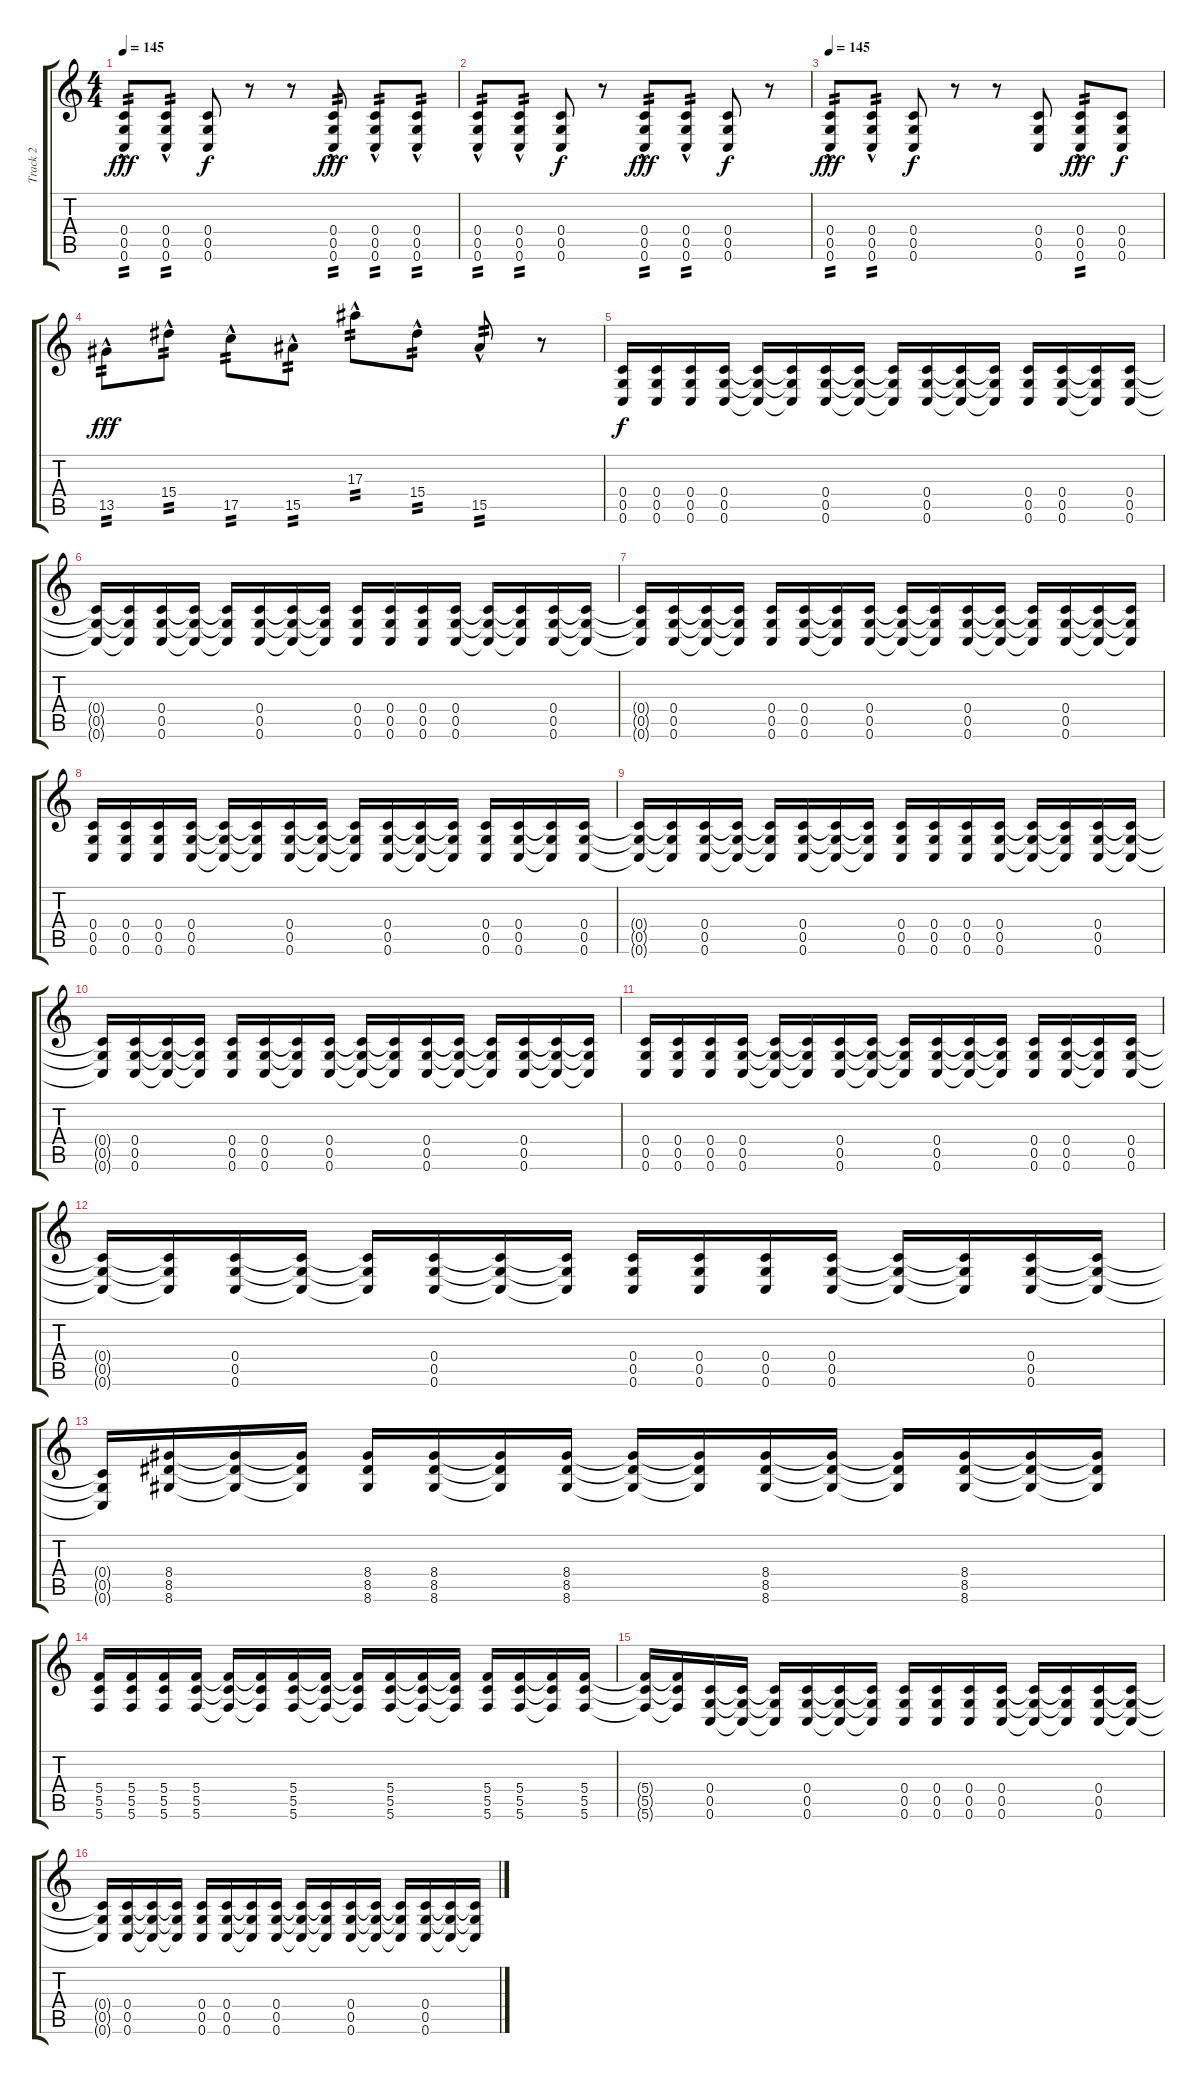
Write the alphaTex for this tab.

\track ("Track 2" "Track 2") {instrument overdrivenguitar}
\staff {score tabs}
\tuning (D4 A3 F3 C3 G2 C2) {hide}
\ts (4 4)
\tempo 145
\clef g2
\ks c
(0.4{hac} 0.5{hac} 0.6{hac}).8{tp 2 dy fff} (0.4{hac} 0.5{hac} 0.6{hac}).8{tp 2} (0.4 0.5 0.6).8{dy f} r.8 r.8 (0.4{hac} 0.5{hac} 0.6{hac}).8{tp 2 dy fff} (0.4{hac} 0.5{hac} 0.6{hac}).8{tp 2} (0.4{hac} 0.5{hac} 0.6{hac}).8{tp 2} |
(0.4{hac} 0.5{hac} 0.6{hac}).8{tp 2} (0.4{hac} 0.5{hac} 0.6{hac}).8{tp 2} (0.4 0.5 0.6).8{dy f} r.8 (0.4{hac} 0.5{hac} 0.6{hac}).8{tp 2 dy fff} (0.4{hac} 0.5{hac} 0.6{hac}).8{tp 2} (0.4 0.5 0.6).8{dy f} r.8 |
\tempo 145
(0.4{hac} 0.5{hac} 0.6{hac}).8{tp 2 dy fff} (0.4{hac} 0.5{hac} 0.6{hac}).8{tp 2} (0.4 0.5 0.6).8{dy f} r.8 r.8 (0.4 0.5 0.6).8 (0.4{hac} 0.5{hac} 0.6{hac}).8{tp 2 dy fff} (0.4 0.5 0.6).8{dy f} |
13.5{hac}.8{tp 2 dy fff} 15.4{hac}.8{tp 2} 17.5{hac}.8{tp 2} 15.5{hac}.8{tp 2} 17.3{hac}.8{tp 2} 15.4{hac}.8{tp 2} 15.5{hac}.8{tp 2} r.8 |
(0.4 0.5 0.6).16{dy f} (0.4 0.5 0.6).16 (0.4 0.5 0.6).16 (0.4 0.5 0.6).16 (0.4{t} 0.5{t} 0.6{t}).16 (0.4{t} 0.5{t} 0.6{t}).16 (0.4 0.5 0.6).16 (0.4{t} 0.5{t} 0.6{t}).16 (0.4{t} 0.5{t} 0.6{t}).16 (0.4 0.5 0.6).16 (0.4{t} 0.5{t} 0.6{t}).16 (0.4{t} 0.5{t} 0.6{t}).16 (0.4 0.5 0.6).16 (0.4 0.5 0.6).16 (0.4{t} 0.5{t} 0.6{t}).16 (0.4 0.5 0.6).16 |
(0.4{t} 0.5{t} 0.6{t}).16 (0.4{t} 0.5{t} 0.6{t}).16 (0.4 0.5 0.6).16 (0.4{t} 0.5{t} 0.6{t}).16 (0.4{t} 0.5{t} 0.6{t}).16 (0.4 0.5 0.6).16 (0.4{t} 0.5{t} 0.6{t}).16 (0.4{t} 0.5{t} 0.6{t}).16 (0.4 0.5 0.6).16 (0.4 0.5 0.6).16 (0.4 0.5 0.6).16 (0.4 0.5 0.6).16 (0.4{t} 0.5{t} 0.6{t}).16 (0.4{t} 0.5{t} 0.6{t}).16 (0.4 0.5 0.6).16 (0.4{t} 0.5{t} 0.6{t}).16 |
(0.4{t} 0.5{t} 0.6{t}).16 (0.4 0.5 0.6).16 (0.4{t} 0.5{t} 0.6{t}).16 (0.4{t} 0.5{t} 0.6{t}).16 (0.4 0.5 0.6).16 (0.4 0.5 0.6).16 (0.4{t} 0.5{t} 0.6{t}).16 (0.4 0.5 0.6).16 (0.4{t} 0.5{t} 0.6{t}).16 (0.4{t} 0.5{t} 0.6{t}).16 (0.4 0.5 0.6).16 (0.4{t} 0.5{t} 0.6{t}).16 (0.4{t} 0.5{t} 0.6{t}).16 (0.4 0.5 0.6).16 (0.4{t} 0.5{t} 0.6{t}).16 (0.4{t} 0.5{t} 0.6{t}).16 |
(0.4 0.5 0.6).16 (0.4 0.5 0.6).16 (0.4 0.5 0.6).16 (0.4 0.5 0.6).16 (0.4{t} 0.5{t} 0.6{t}).16 (0.4{t} 0.5{t} 0.6{t}).16 (0.4 0.5 0.6).16 (0.4{t} 0.5{t} 0.6{t}).16 (0.4{t} 0.5{t} 0.6{t}).16 (0.4 0.5 0.6).16 (0.4{t} 0.5{t} 0.6{t}).16 (0.4{t} 0.5{t} 0.6{t}).16 (0.4 0.5 0.6).16 (0.4 0.5 0.6).16 (0.4{t} 0.5{t} 0.6{t}).16 (0.4 0.5 0.6).16 |
(0.4{t} 0.5{t} 0.6{t}).16 (0.4{t} 0.5{t} 0.6{t}).16 (0.4 0.5 0.6).16 (0.4{t} 0.5{t} 0.6{t}).16 (0.4{t} 0.5{t} 0.6{t}).16 (0.4 0.5 0.6).16 (0.4{t} 0.5{t} 0.6{t}).16 (0.4{t} 0.5{t} 0.6{t}).16 (0.4 0.5 0.6).16 (0.4 0.5 0.6).16 (0.4 0.5 0.6).16 (0.4 0.5 0.6).16 (0.4{t} 0.5{t} 0.6{t}).16 (0.4{t} 0.5{t} 0.6{t}).16 (0.4 0.5 0.6).16 (0.4{t} 0.5{t} 0.6{t}).16 |
(0.4{t} 0.5{t} 0.6{t}).16 (0.4 0.5 0.6).16 (0.4{t} 0.5{t} 0.6{t}).16 (0.4{t} 0.5{t} 0.6{t}).16 (0.4 0.5 0.6).16 (0.4 0.5 0.6).16 (0.4{t} 0.5{t} 0.6{t}).16 (0.4 0.5 0.6).16 (0.4{t} 0.5{t} 0.6{t}).16 (0.4{t} 0.5{t} 0.6{t}).16 (0.4 0.5 0.6).16 (0.4{t} 0.5{t} 0.6{t}).16 (0.4{t} 0.5{t} 0.6{t}).16 (0.4 0.5 0.6).16 (0.4{t} 0.5{t} 0.6{t}).16 (0.4{t} 0.5{t} 0.6{t}).16 |
(0.4 0.5 0.6).16 (0.4 0.5 0.6).16 (0.4 0.5 0.6).16 (0.4 0.5 0.6).16 (0.4{t} 0.5{t} 0.6{t}).16 (0.4{t} 0.5{t} 0.6{t}).16 (0.4 0.5 0.6).16 (0.4{t} 0.5{t} 0.6{t}).16 (0.4{t} 0.5{t} 0.6{t}).16 (0.4 0.5 0.6).16 (0.4{t} 0.5{t} 0.6{t}).16 (0.4{t} 0.5{t} 0.6{t}).16 (0.4 0.5 0.6).16 (0.4 0.5 0.6).16 (0.4{t} 0.5{t} 0.6{t}).16 (0.4 0.5 0.6).16 |
(0.4{t} 0.5{t} 0.6{t}).16 (0.4{t} 0.5{t} 0.6{t}).16 (0.4 0.5 0.6).16 (0.4{t} 0.5{t} 0.6{t}).16 (0.4{t} 0.5{t} 0.6{t}).16 (0.4 0.5 0.6).16 (0.4{t} 0.5{t} 0.6{t}).16 (0.4{t} 0.5{t} 0.6{t}).16 (0.4 0.5 0.6).16 (0.4 0.5 0.6).16 (0.4 0.5 0.6).16 (0.4 0.5 0.6).16 (0.4{t} 0.5{t} 0.6{t}).16 (0.4{t} 0.5{t} 0.6{t}).16 (0.4 0.5 0.6).16 (0.4{t} 0.5{t} 0.6{t}).16 |
(0.4{t} 0.5{t} 0.6{t}).16 (8.4 8.5 8.6).16 (8.4{t} 8.5{t} 8.6{t}).16 (8.4{t} 8.5{t} 8.6{t}).16 (8.4 8.5 8.6).16 (8.4 8.5 8.6).16 (8.4{t} 8.5{t} 8.6{t}).16 (8.4 8.5 8.6).16 (8.4{t} 8.5{t} 8.6{t}).16 (8.4{t} 8.5{t} 8.6{t}).16 (8.4 8.5 8.6).16 (8.4{t} 8.5{t} 8.6{t}).16 (8.4{t} 8.5{t} 8.6{t}).16 (8.4 8.5 8.6).16 (8.4{t} 8.5{t} 8.6{t}).16 (8.4{t} 8.5{t} 8.6{t}).16 |
(5.4 5.5 5.6).16 (5.4 5.5 5.6).16 (5.4 5.5 5.6).16 (5.4 5.5 5.6).16 (5.4{t} 5.5{t} 5.6{t}).16 (5.4{t} 5.5{t} 5.6{t}).16 (5.4 5.5 5.6).16 (5.4{t} 5.5{t} 5.6{t}).16 (5.4{t} 5.5{t} 5.6{t}).16 (5.4 5.5 5.6).16 (5.4{t} 5.5{t} 5.6{t}).16 (5.4{t} 5.5{t} 5.6{t}).16 (5.4 5.5 5.6).16 (5.4 5.5 5.6).16 (5.4{t} 5.5{t} 5.6{t}).16 (5.4 5.5 5.6).16 |
(5.4{t} 5.5{t} 5.6{t}).16 (5.4{t} 5.5{t} 5.6{t}).16 (0.4 0.5 0.6).16 (0.4{t} 0.5{t} 0.6{t}).16 (0.4{t} 0.5{t} 0.6{t}).16 (0.4 0.5 0.6).16 (0.4{t} 0.5{t} 0.6{t}).16 (0.4{t} 0.5{t} 0.6{t}).16 (0.4 0.5 0.6).16 (0.4 0.5 0.6).16 (0.4 0.5 0.6).16 (0.4 0.5 0.6).16 (0.4{t} 0.5{t} 0.6{t}).16 (0.4{t} 0.5{t} 0.6{t}).16 (0.4 0.5 0.6).16 (0.4{t} 0.5{t} 0.6{t}).16 |
(0.4{t} 0.5{t} 0.6{t}).16 (0.4 0.5 0.6).16 (0.4{t} 0.5{t} 0.6{t}).16 (0.4{t} 0.5{t} 0.6{t}).16 (0.4 0.5 0.6).16 (0.4 0.5 0.6).16 (0.4{t} 0.5{t} 0.6{t}).16 (0.4 0.5 0.6).16 (0.4{t} 0.5{t} 0.6{t}).16 (0.4{t} 0.5{t} 0.6{t}).16 (0.4 0.5 0.6).16 (0.4{t} 0.5{t} 0.6{t}).16 (0.4{t} 0.5{t} 0.6{t}).16 (0.4 0.5 0.6).16 (0.4{t} 0.5{t} 0.6{t}).16 (0.4{t} 0.5{t} 0.6{t}).16
